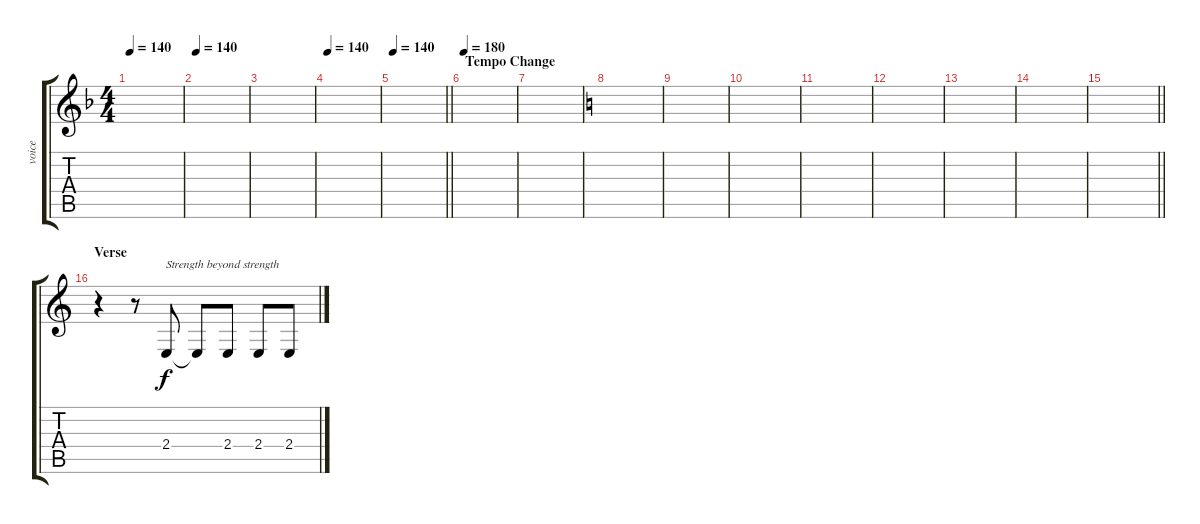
\track ("voice" "voice") {instrument tenorsax}
\staff {score tabs}
\tuning (E4 B3 G3 D3 A2 E2) {hide}
\ts (4 4)
\tempo 140
\clef g2
\ks dminor
|
\tempo 140
|
|
\tempo 140
|
\tempo 140
\barLineRight lightlight
|
\section ("" "Tempo Change")
\tempo 180
|
|
\ks c
|
|
|
|
|
|
|
\barLineRight lightlight
|
\section ("" "Verse")
r.4 r.8 2.4.8{txt "Strength beyond strength"} 2.4{t}.8 2.4.8 2.4.8 2.4.8
